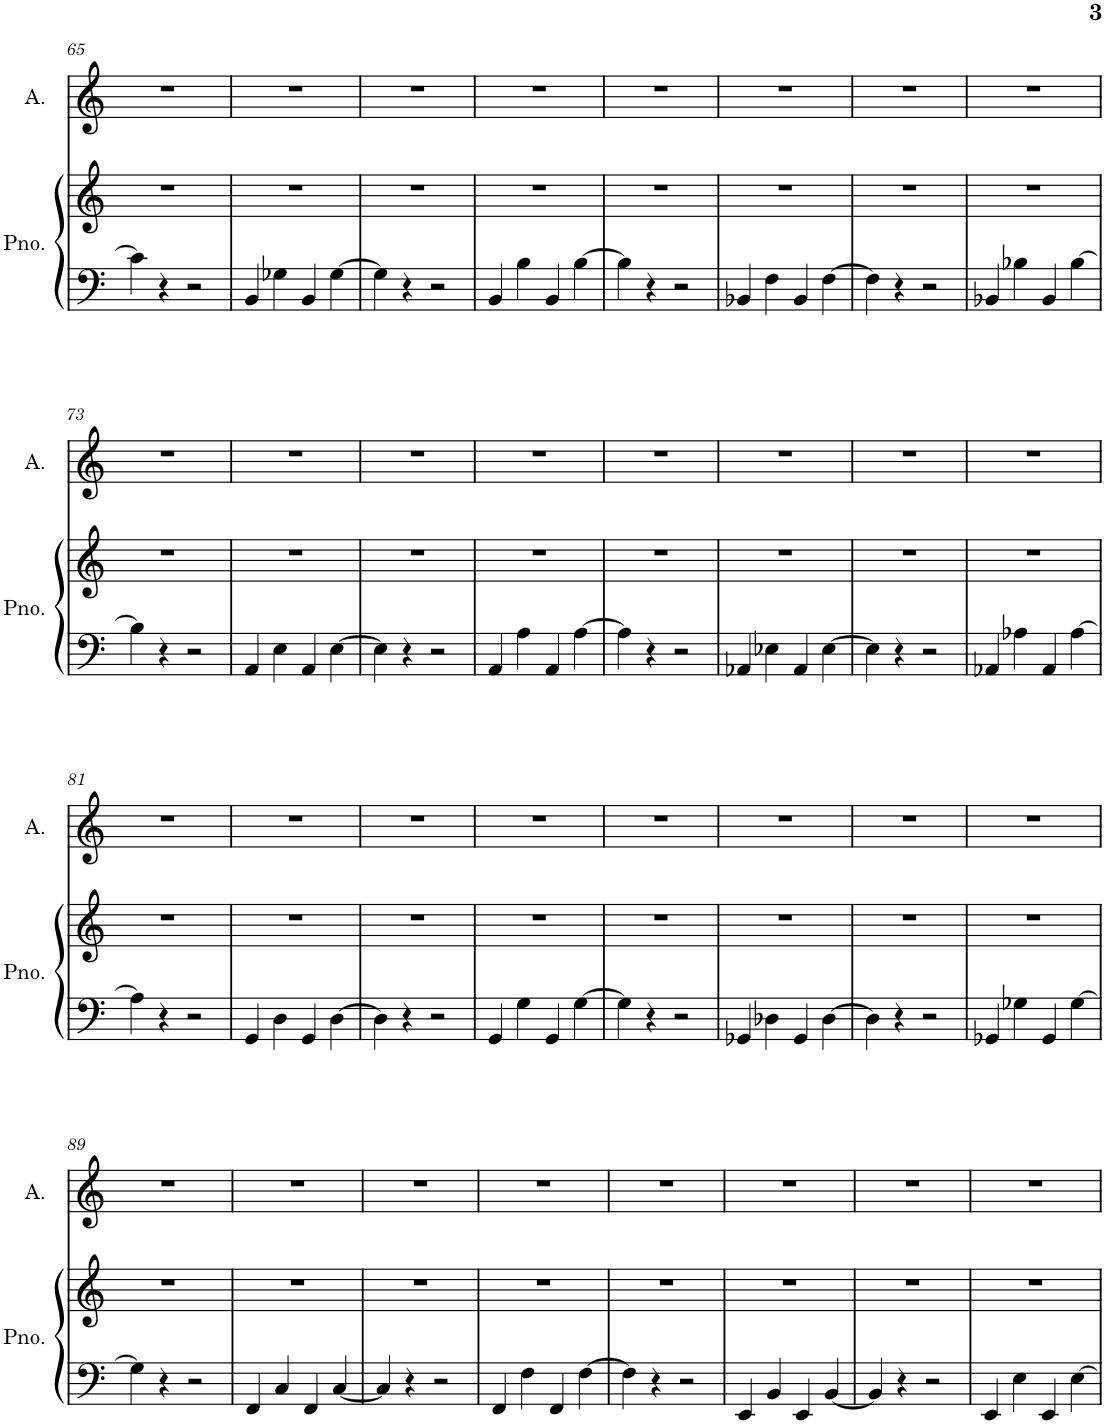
**kern	**kern	**kern
*part2	*part2	*part1
*staff3	*staff2	*staff1
*I"Piano	*	*I"Alto
*I'Pno.	*	*I'A.
!!LO:PB:g=z
*clefF4	*clefG2	*clefG2
*k[]	*k[]	*k[]
*M4/4	*M4/4	*M4/4
=65	=65	=65
4c\]	1r	1r
4r	.	.
2r	.	.
=66	=66	=66
4BB/	1r	1r
4G-X\	.	.
4BB/	.	.
[4G-\	.	.
=67	=67	=67
4G-\]	1r	1r
4r	.	.
2r	.	.
=68	=68	=68
4BB/	1r	1r
4B\	.	.
4BB/	.	.
[4B\	.	.
=69	=69	=69
4B\]	1r	1r
4r	.	.
2r	.	.
=70	=70	=70
4BB-X/	1r	1r
4F\	.	.
4BB-/	.	.
[4F\	.	.
=71	=71	=71
4F\]	1r	1r
4r	.	.
2r	.	.
=72	=72	=72
4BB-X/	1r	1r
4B-X\	.	.
4BB-/	.	.
[4B-\	.	.
!!LO:LB:g=z
=73	=73	=73
4B-\]	1r	1r
4r	.	.
2r	.	.
=74	=74	=74
4AA/	1r	1r
4E\	.	.
4AA/	.	.
[4E\	.	.
=75	=75	=75
4E\]	1r	1r
4r	.	.
2r	.	.
=76	=76	=76
4AA/	1r	1r
4A\	.	.
4AA/	.	.
[4A\	.	.
=77	=77	=77
4A\]	1r	1r
4r	.	.
2r	.	.
=78	=78	=78
4AA-X/	1r	1r
4E-X\	.	.
4AA-/	.	.
[4E-\	.	.
=79	=79	=79
4E-\]	1r	1r
4r	.	.
2r	.	.
=80	=80	=80
4AA-X/	1r	1r
4A-X\	.	.
4AA-/	.	.
[4A-\	.	.
!!LO:LB:g=z
=81	=81	=81
4A-\]	1r	1r
4r	.	.
2r	.	.
=82	=82	=82
4GG/	1r	1r
4D\	.	.
4GG/	.	.
[4D\	.	.
=83	=83	=83
4D\]	1r	1r
4r	.	.
2r	.	.
=84	=84	=84
4GG/	1r	1r
4G\	.	.
4GG/	.	.
[4G\	.	.
=85	=85	=85
4G\]	1r	1r
4r	.	.
2r	.	.
=86	=86	=86
4GG-X/	1r	1r
4D-X\	.	.
4GG-/	.	.
[4D-\	.	.
=87	=87	=87
4D-\]	1r	1r
4r	.	.
2r	.	.
=88	=88	=88
4GG-X/	1r	1r
4G-X\	.	.
4GG-/	.	.
[4G-\	.	.
!!LO:LB:g=z
=89	=89	=89
4G-\]	1r	1r
4r	.	.
2r	.	.
=90	=90	=90
4FF/	1r	1r
4C/	.	.
4FF/	.	.
[4C/	.	.
=91	=91	=91
4C/]	1r	1r
4r	.	.
2r	.	.
=92	=92	=92
4FF/	1r	1r
4F\	.	.
4FF/	.	.
[4F\	.	.
=93	=93	=93
4F\]	1r	1r
4r	.	.
2r	.	.
=94	=94	=94
4EE/	1r	1r
4BB/	.	.
4EE/	.	.
[4BB/	.	.
=95	=95	=95
4BB/]	1r	1r
4r	.	.
2r	.	.
=96	=96	=96
4EE/	1r	1r
4E\	.	.
4EE/	.	.
[4E\	.	.
=	=	=
*-	*-	*-
